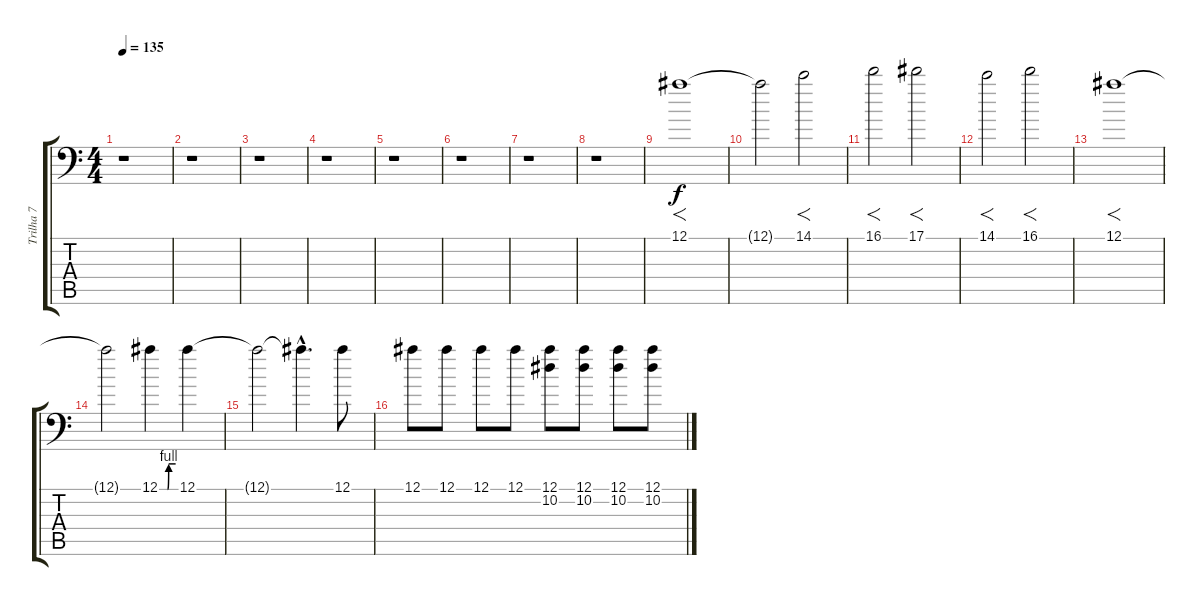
\track ("Trilha 7" "Trilha 7") {instrument overdrivenguitar}
\staff {score tabs}
\tuning (Bb3 F3 Db3 Ab2 Eb2 Bb1) {hide}
\ts (4 4)
\tempo 135
\clef f4
\ks c
r.1{dy f} |
r.1 |
r.1 |
r.1 |
r.1 |
r.1 |
r.1 |
r.1 |
12.1.1{f} |
12.1{t}.2 14.1.2{f} |
16.1.2{f} 17.1.2{f} |
14.1.2{f} 16.1.2{f} |
12.1.1{f} |
12.1{t}.2 12.1{be (custom 0 0 25 0 30 0 34 4 60 4)}.4 12.1.4 |
12.1{t}.2 12.1{hac t}.4{d} 12.1.8 |
12.1.8 12.1.8 12.1.8 12.1.8 (12.1 10.2).8 (12.1 10.2).8 (12.1 10.2).8 (12.1 10.2).8
